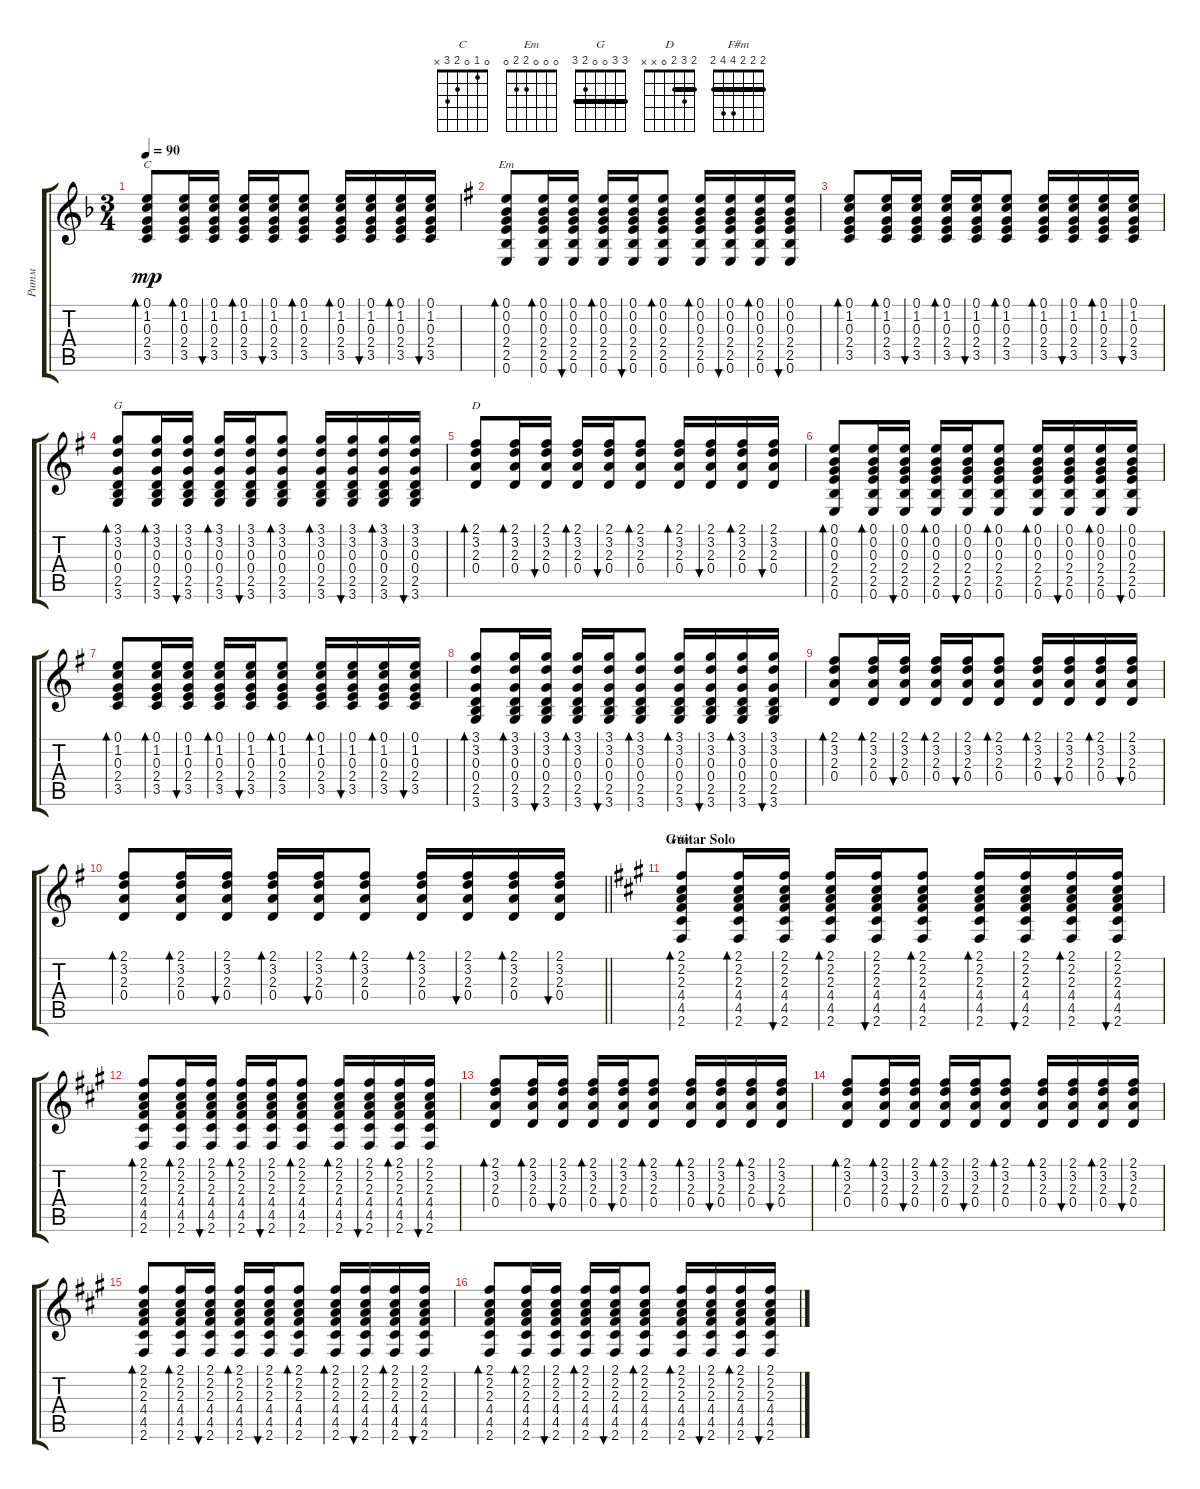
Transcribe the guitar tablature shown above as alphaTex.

\track ("Ритм" "Ритм") {instrument acousticguitarsteel}
\staff {score tabs}
\tuning (E4 B3 G3 D3 A2 E2) {hide}
\chord ("C" 0 1 0 2 3 x)
\chord ("Em" 0 0 0 2 2 0)
\chord ("G" 3 3 0 0 2 3) {barre 3}
\chord ("D" 2 3 2 0 x x) {barre 2}
\chord ("F#m" 2 2 2 4 4 2) {barre 2}
\ts (3 4)
\tempo 90
\clef g2
\ks dminor
(0.1 1.2 0.3 2.4 3.5).8{bd 30 ch "C" dy mp} (0.1 1.2 0.3 2.4 3.5).16{bd 30} (0.1 1.2 0.3 2.4 3.5).16{bu 30} (0.1 1.2 0.3 2.4 3.5).16{bd 30} (0.1 1.2 0.3 2.4 3.5).16{bu 30} (0.1 1.2 0.3 2.4 3.5).8{bd 30} (0.1 1.2 0.3 2.4 3.5).16{bd 30} (0.1 1.2 0.3 2.4 3.5).16{bu 30} (0.1 1.2 0.3 2.4 3.5).16{bd 30} (0.1 1.2 0.3 2.4 3.5).16{bu 30} |
\ks eminor
(0.1 0.2 0.3 2.4 2.5 0.6).8{bd 30 ch "Em"} (0.1 0.2 0.3 2.4 2.5 0.6).16{bd 30} (0.1 0.2 0.3 2.4 2.5 0.6).16{bu 30} (0.1 0.2 0.3 2.4 2.5 0.6).16{bd 30} (0.1 0.2 0.3 2.4 2.5 0.6).16{bu 30} (0.1 0.2 0.3 2.4 2.5 0.6).8{bd 30} (0.1 0.2 0.3 2.4 2.5 0.6).16{bd 30} (0.1 0.2 0.3 2.4 2.5 0.6).16{bu 30} (0.1 0.2 0.3 2.4 2.5 0.6).16{bd 30} (0.1 0.2 0.3 2.4 2.5 0.6).16{bu 30} |
(0.1 1.2 0.3 2.4 3.5).8{bd 30} (0.1 1.2 0.3 2.4 3.5).16{bd 30} (0.1 1.2 0.3 2.4 3.5).16{bu 30} (0.1 1.2 0.3 2.4 3.5).16{bd 30} (0.1 1.2 0.3 2.4 3.5).16{bu 30} (0.1 1.2 0.3 2.4 3.5).8{bd 30} (0.1 1.2 0.3 2.4 3.5).16{bd 30} (0.1 1.2 0.3 2.4 3.5).16{bu 30} (0.1 1.2 0.3 2.4 3.5).16{bd 30} (0.1 1.2 0.3 2.4 3.5).16{bu 30} |
(3.1 3.2 0.3 0.4 2.5 3.6).8{bd 30 ch "G"} (3.1 3.2 0.3 0.4 2.5 3.6).16{bd 30} (3.1 3.2 0.3 0.4 2.5 3.6).16{bu 30} (3.1 3.2 0.3 0.4 2.5 3.6).16{bd 30} (3.1 3.2 0.3 0.4 2.5 3.6).16{bu 30} (3.1 3.2 0.3 0.4 2.5 3.6).8{bd 30} (3.1 3.2 0.3 0.4 2.5 3.6).16{bd 30} (3.1 3.2 0.3 0.4 2.5 3.6).16{bu 30} (3.1 3.2 0.3 0.4 2.5 3.6).16{bd 30} (3.1 3.2 0.3 0.4 2.5 3.6).16{bu 30} |
(2.1 3.2 2.3 0.4).8{bd 30 ch "D"} (2.1 3.2 2.3 0.4).16{bd 30} (2.1 3.2 2.3 0.4).16{bu 30} (2.1 3.2 2.3 0.4).16{bd 30} (2.1 3.2 2.3 0.4).16{bu 30} (2.1 3.2 2.3 0.4).8{bd 30} (2.1 3.2 2.3 0.4).16{bd 30} (2.1 3.2 2.3 0.4).16{bu 30} (2.1 3.2 2.3 0.4).16{bd 30} (2.1 3.2 2.3 0.4).16{bu 30} |
(0.1 0.2 0.3 2.4 2.5 0.6).8{bd 30} (0.1 0.2 0.3 2.4 2.5 0.6).16{bd 30} (0.1 0.2 0.3 2.4 2.5 0.6).16{bu 30} (0.1 0.2 0.3 2.4 2.5 0.6).16{bd 30} (0.1 0.2 0.3 2.4 2.5 0.6).16{bu 30} (0.1 0.2 0.3 2.4 2.5 0.6).8{bd 30} (0.1 0.2 0.3 2.4 2.5 0.6).16{bd 30} (0.1 0.2 0.3 2.4 2.5 0.6).16{bu 30} (0.1 0.2 0.3 2.4 2.5 0.6).16{bd 30} (0.1 0.2 0.3 2.4 2.5 0.6).16{bu 30} |
(0.1 1.2 0.3 2.4 3.5).8{bd 30} (0.1 1.2 0.3 2.4 3.5).16{bd 30} (0.1 1.2 0.3 2.4 3.5).16{bu 30} (0.1 1.2 0.3 2.4 3.5).16{bd 30} (0.1 1.2 0.3 2.4 3.5).16{bu 30} (0.1 1.2 0.3 2.4 3.5).8{bd 30} (0.1 1.2 0.3 2.4 3.5).16{bd 30} (0.1 1.2 0.3 2.4 3.5).16{bu 30} (0.1 1.2 0.3 2.4 3.5).16{bd 30} (0.1 1.2 0.3 2.4 3.5).16{bu 30} |
(3.1 3.2 0.3 0.4 2.5 3.6).8{bd 30} (3.1 3.2 0.3 0.4 2.5 3.6).16{bd 30} (3.1 3.2 0.3 0.4 2.5 3.6).16{bu 30} (3.1 3.2 0.3 0.4 2.5 3.6).16{bd 30} (3.1 3.2 0.3 0.4 2.5 3.6).16{bu 30} (3.1 3.2 0.3 0.4 2.5 3.6).8{bd 30} (3.1 3.2 0.3 0.4 2.5 3.6).16{bd 30} (3.1 3.2 0.3 0.4 2.5 3.6).16{bu 30} (3.1 3.2 0.3 0.4 2.5 3.6).16{bd 30} (3.1 3.2 0.3 0.4 2.5 3.6).16{bu 30} |
(2.1 3.2 2.3 0.4).8{bd 30} (2.1 3.2 2.3 0.4).16{bd 30} (2.1 3.2 2.3 0.4).16{bu 30} (2.1 3.2 2.3 0.4).16{bd 30} (2.1 3.2 2.3 0.4).16{bu 30} (2.1 3.2 2.3 0.4).8{bd 30} (2.1 3.2 2.3 0.4).16{bd 30} (2.1 3.2 2.3 0.4).16{bu 30} (2.1 3.2 2.3 0.4).16{bd 30} (2.1 3.2 2.3 0.4).16{bu 30} |
\barLineRight lightlight
(2.1 3.2 2.3 0.4).8{bd 30} (2.1 3.2 2.3 0.4).16{bd 30} (2.1 3.2 2.3 0.4).16{bu 30} (2.1 3.2 2.3 0.4).16{bd 30} (2.1 3.2 2.3 0.4).16{bu 30} (2.1 3.2 2.3 0.4).8{bd 30} (2.1 3.2 2.3 0.4).16{bd 30} (2.1 3.2 2.3 0.4).16{bu 30} (2.1 3.2 2.3 0.4).16{bd 30} (2.1 3.2 2.3 0.4).16{bu 30} |
\section ("" "Guitar Solo")
\ks f#minor
(2.1 2.2 2.3 4.4 4.5 2.6).8{bd 30 ch "F#m"} (2.1 2.2 2.3 4.4 4.5 2.6).16{bd 30} (2.1 2.2 2.3 4.4 4.5 2.6).16{bu 30} (2.1 2.2 2.3 4.4 4.5 2.6).16{bd 30} (2.1 2.2 2.3 4.4 4.5 2.6).16{bu 30} (2.1 2.2 2.3 4.4 4.5 2.6).8{bd 30} (2.1 2.2 2.3 4.4 4.5 2.6).16{bd 30} (2.1 2.2 2.3 4.4 4.5 2.6).16{bu 30} (2.1 2.2 2.3 4.4 4.5 2.6).16{bd 30} (2.1 2.2 2.3 4.4 4.5 2.6).16{bu 30} |
(2.1 2.2 2.3 4.4 4.5 2.6).8{bd 30} (2.1 2.2 2.3 4.4 4.5 2.6).16{bd 30} (2.1 2.2 2.3 4.4 4.5 2.6).16{bu 30} (2.1 2.2 2.3 4.4 4.5 2.6).16{bd 30} (2.1 2.2 2.3 4.4 4.5 2.6).16{bu 30} (2.1 2.2 2.3 4.4 4.5 2.6).8{bd 30} (2.1 2.2 2.3 4.4 4.5 2.6).16{bd 30} (2.1 2.2 2.3 4.4 4.5 2.6).16{bu 30} (2.1 2.2 2.3 4.4 4.5 2.6).16{bd 30} (2.1 2.2 2.3 4.4 4.5 2.6).16{bu 30} |
(2.1 3.2 2.3 0.4).8{bd 30} (2.1 3.2 2.3 0.4).16{bd 30} (2.1 3.2 2.3 0.4).16{bu 30} (2.1 3.2 2.3 0.4).16{bd 30} (2.1 3.2 2.3 0.4).16{bu 30} (2.1 3.2 2.3 0.4).8{bd 30} (2.1 3.2 2.3 0.4).16{bd 30} (2.1 3.2 2.3 0.4).16{bu 30} (2.1 3.2 2.3 0.4).16{bd 30} (2.1 3.2 2.3 0.4).16{bu 30} |
(2.1 3.2 2.3 0.4).8{bd 30} (2.1 3.2 2.3 0.4).16{bd 30} (2.1 3.2 2.3 0.4).16{bu 30} (2.1 3.2 2.3 0.4).16{bd 30} (2.1 3.2 2.3 0.4).16{bu 30} (2.1 3.2 2.3 0.4).8{bd 30} (2.1 3.2 2.3 0.4).16{bd 30} (2.1 3.2 2.3 0.4).16{bu 30} (2.1 3.2 2.3 0.4).16{bd 30} (2.1 3.2 2.3 0.4).16{bu 30} |
(2.1 2.2 2.3 4.4 4.5 2.6).8{bd 30} (2.1 2.2 2.3 4.4 4.5 2.6).16{bd 30} (2.1 2.2 2.3 4.4 4.5 2.6).16{bu 30} (2.1 2.2 2.3 4.4 4.5 2.6).16{bd 30} (2.1 2.2 2.3 4.4 4.5 2.6).16{bu 30} (2.1 2.2 2.3 4.4 4.5 2.6).8{bd 30} (2.1 2.2 2.3 4.4 4.5 2.6).16{bd 30} (2.1 2.2 2.3 4.4 4.5 2.6).16{bu 30} (2.1 2.2 2.3 4.4 4.5 2.6).16{bd 30} (2.1 2.2 2.3 4.4 4.5 2.6).16{bu 30} |
(2.1 2.2 2.3 4.4 4.5 2.6).8{bd 30} (2.1 2.2 2.3 4.4 4.5 2.6).16{bd 30} (2.1 2.2 2.3 4.4 4.5 2.6).16{bu 30} (2.1 2.2 2.3 4.4 4.5 2.6).16{bd 30} (2.1 2.2 2.3 4.4 4.5 2.6).16{bu 30} (2.1 2.2 2.3 4.4 4.5 2.6).8{bd 30} (2.1 2.2 2.3 4.4 4.5 2.6).16{bd 30} (2.1 2.2 2.3 4.4 4.5 2.6).16{bu 30} (2.1 2.2 2.3 4.4 4.5 2.6).16{bd 30} (2.1 2.2 2.3 4.4 4.5 2.6).16{bu 30}
